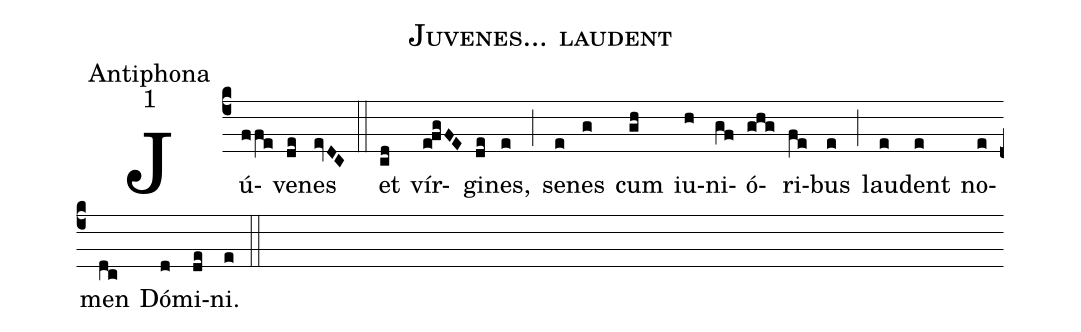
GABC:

name:Juvenes... laudent;
office-part:Antiphona;
mode:1;
%%
(c4) Jú(ffe)ve(de)nes(evDC) (::)
et(cd) vír(e!fgFE)gi(de)nes,(e) (;) se(e)nes(g) cum(gh) iu(h)ni(gf)ó(ghg)ri(fe)bus(e) (;) lau(e)dent(e) no(e)men(dc) Dó(d)mi(de)ni.(e) (::)
